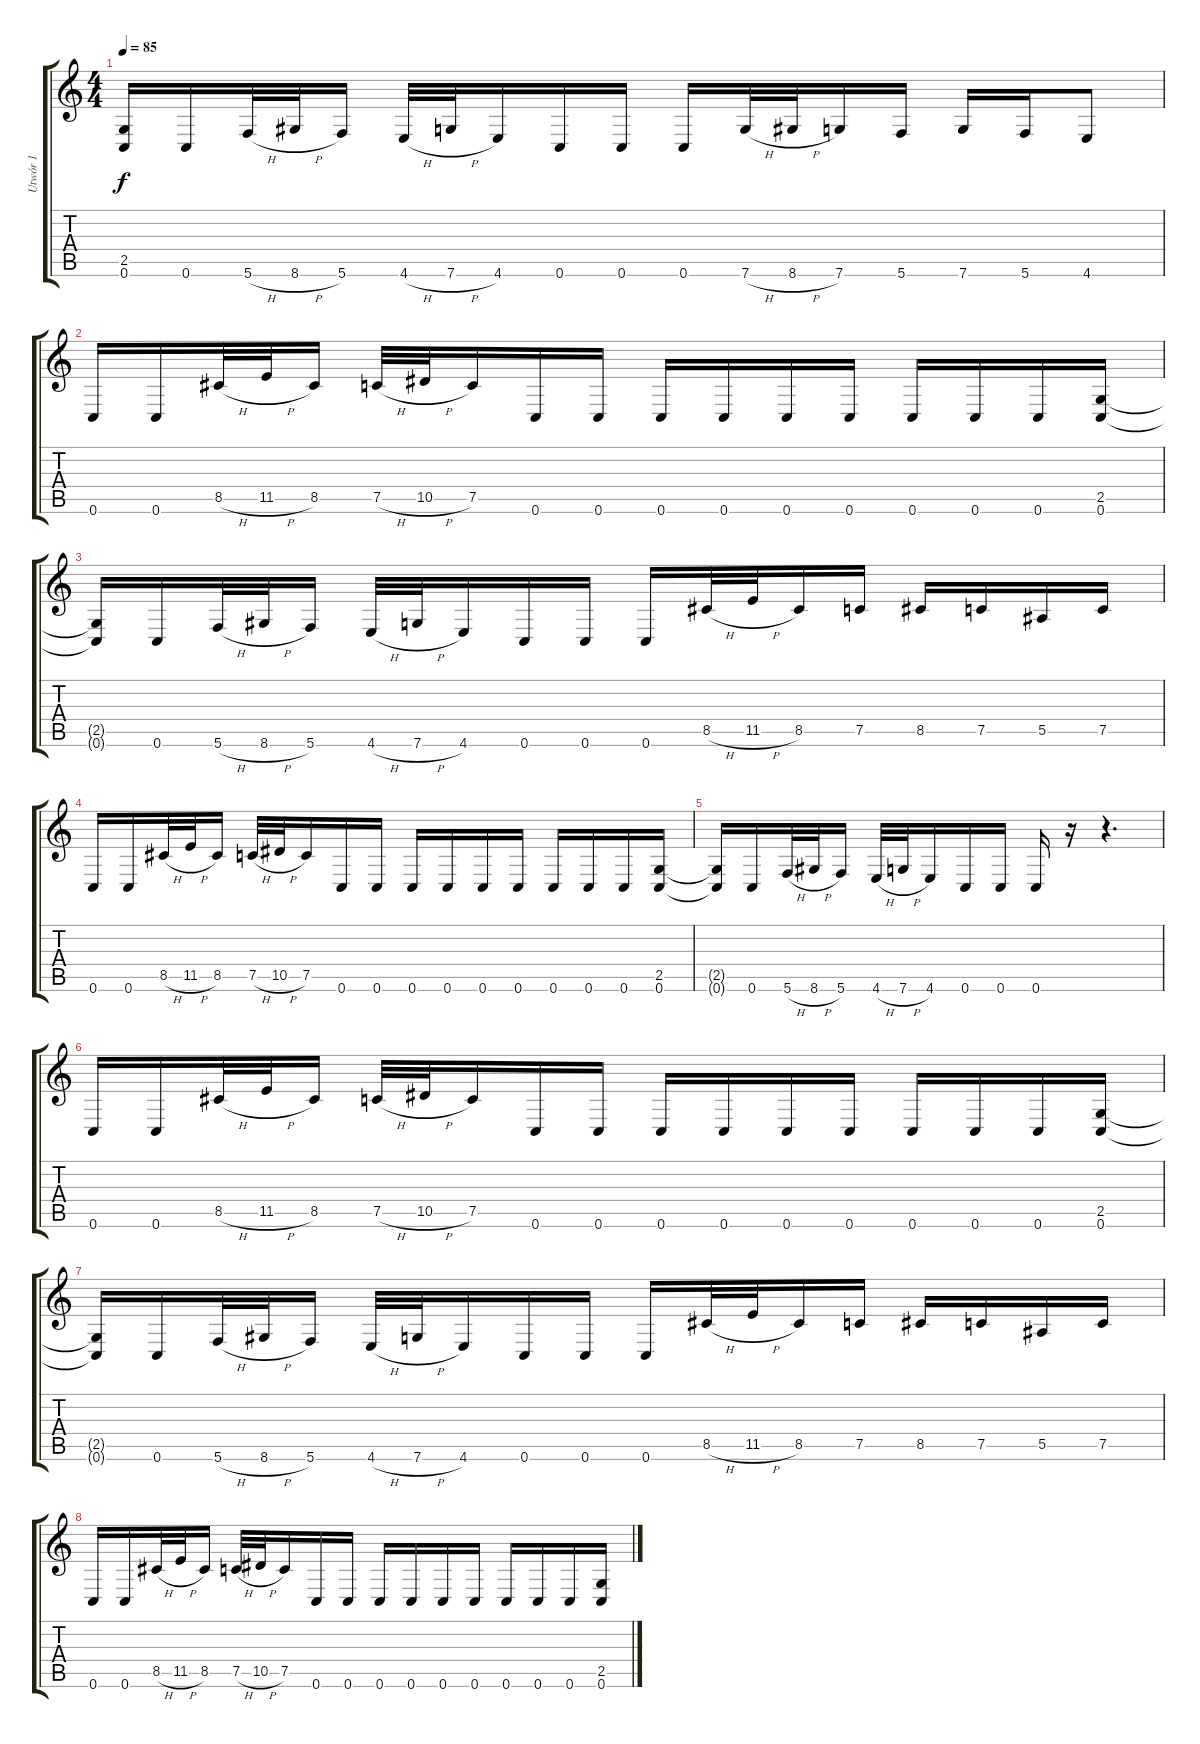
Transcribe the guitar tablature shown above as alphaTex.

\track ("Utwór 1" "Utwór 1") {instrument distortionguitar}
\staff {score tabs}
\tuning (C4 G3 Eb3 Bb2 F2 C2) {hide}
\ts (4 4)
\tempo 85
\clef g2
\ks c
(2.5{t} 0.6{t}).16{dy f} 0.6.16 5.6{h}.32 8.6{h}.32 5.6.16 4.6{h}.32 7.6{h}.32 4.6.16 0.6.16 0.6.16 0.6.16 7.6{h}.32 8.6{h}.32 7.6.16 5.6.16 7.6.16 5.6.16 4.6.8 |
0.6.16 0.6.16 8.5{h}.32 11.5{h}.32 8.5.16 7.5{h}.32 10.5{h}.32 7.5.16 0.6.16 0.6.16 0.6.16 0.6.16 0.6.16 0.6.16 0.6.16 0.6.16 0.6.16 (2.5 0.6).16 |
(2.5{t} 0.6{t}).16 0.6.16 5.6{h}.32 8.6{h}.32 5.6.16 4.6{h}.32 7.6{h}.32 4.6.16 0.6.16 0.6.16 0.6.16 8.5{h}.32 11.5{h}.32 8.5.16 7.5.16 8.5.16 7.5.16 5.5.16 7.5.16 |
0.6.16 0.6.16 8.5{h}.32 11.5{h}.32 8.5.16 7.5{h}.32 10.5{h}.32 7.5.16 0.6.16 0.6.16 0.6.16 0.6.16 0.6.16 0.6.16 0.6.16 0.6.16 0.6.16 (2.5 0.6).16 |
(2.5{t} 0.6{t}).16 0.6.16 5.6{h}.32 8.6{h}.32 5.6.16 4.6{h}.32 7.6{h}.32 4.6.16 0.6.16 0.6.16 0.6.16 r.16 r.4{d} |
0.6.16 0.6.16 8.5{h}.32 11.5{h}.32 8.5.16 7.5{h}.32 10.5{h}.32 7.5.16 0.6.16 0.6.16 0.6.16 0.6.16 0.6.16 0.6.16 0.6.16 0.6.16 0.6.16 (2.5 0.6).16 |
(2.5{t} 0.6{t}).16 0.6.16 5.6{h}.32 8.6{h}.32 5.6.16 4.6{h}.32 7.6{h}.32 4.6.16 0.6.16 0.6.16 0.6.16 8.5{h}.32 11.5{h}.32 8.5.16 7.5.16 8.5.16 7.5.16 5.5.16 7.5.16 |
0.6.16 0.6.16 8.5{h}.32 11.5{h}.32 8.5.16 7.5{h}.32 10.5{h}.32 7.5.16 0.6.16 0.6.16 0.6.16 0.6.16 0.6.16 0.6.16 0.6.16 0.6.16 0.6.16 (2.5 0.6).16
